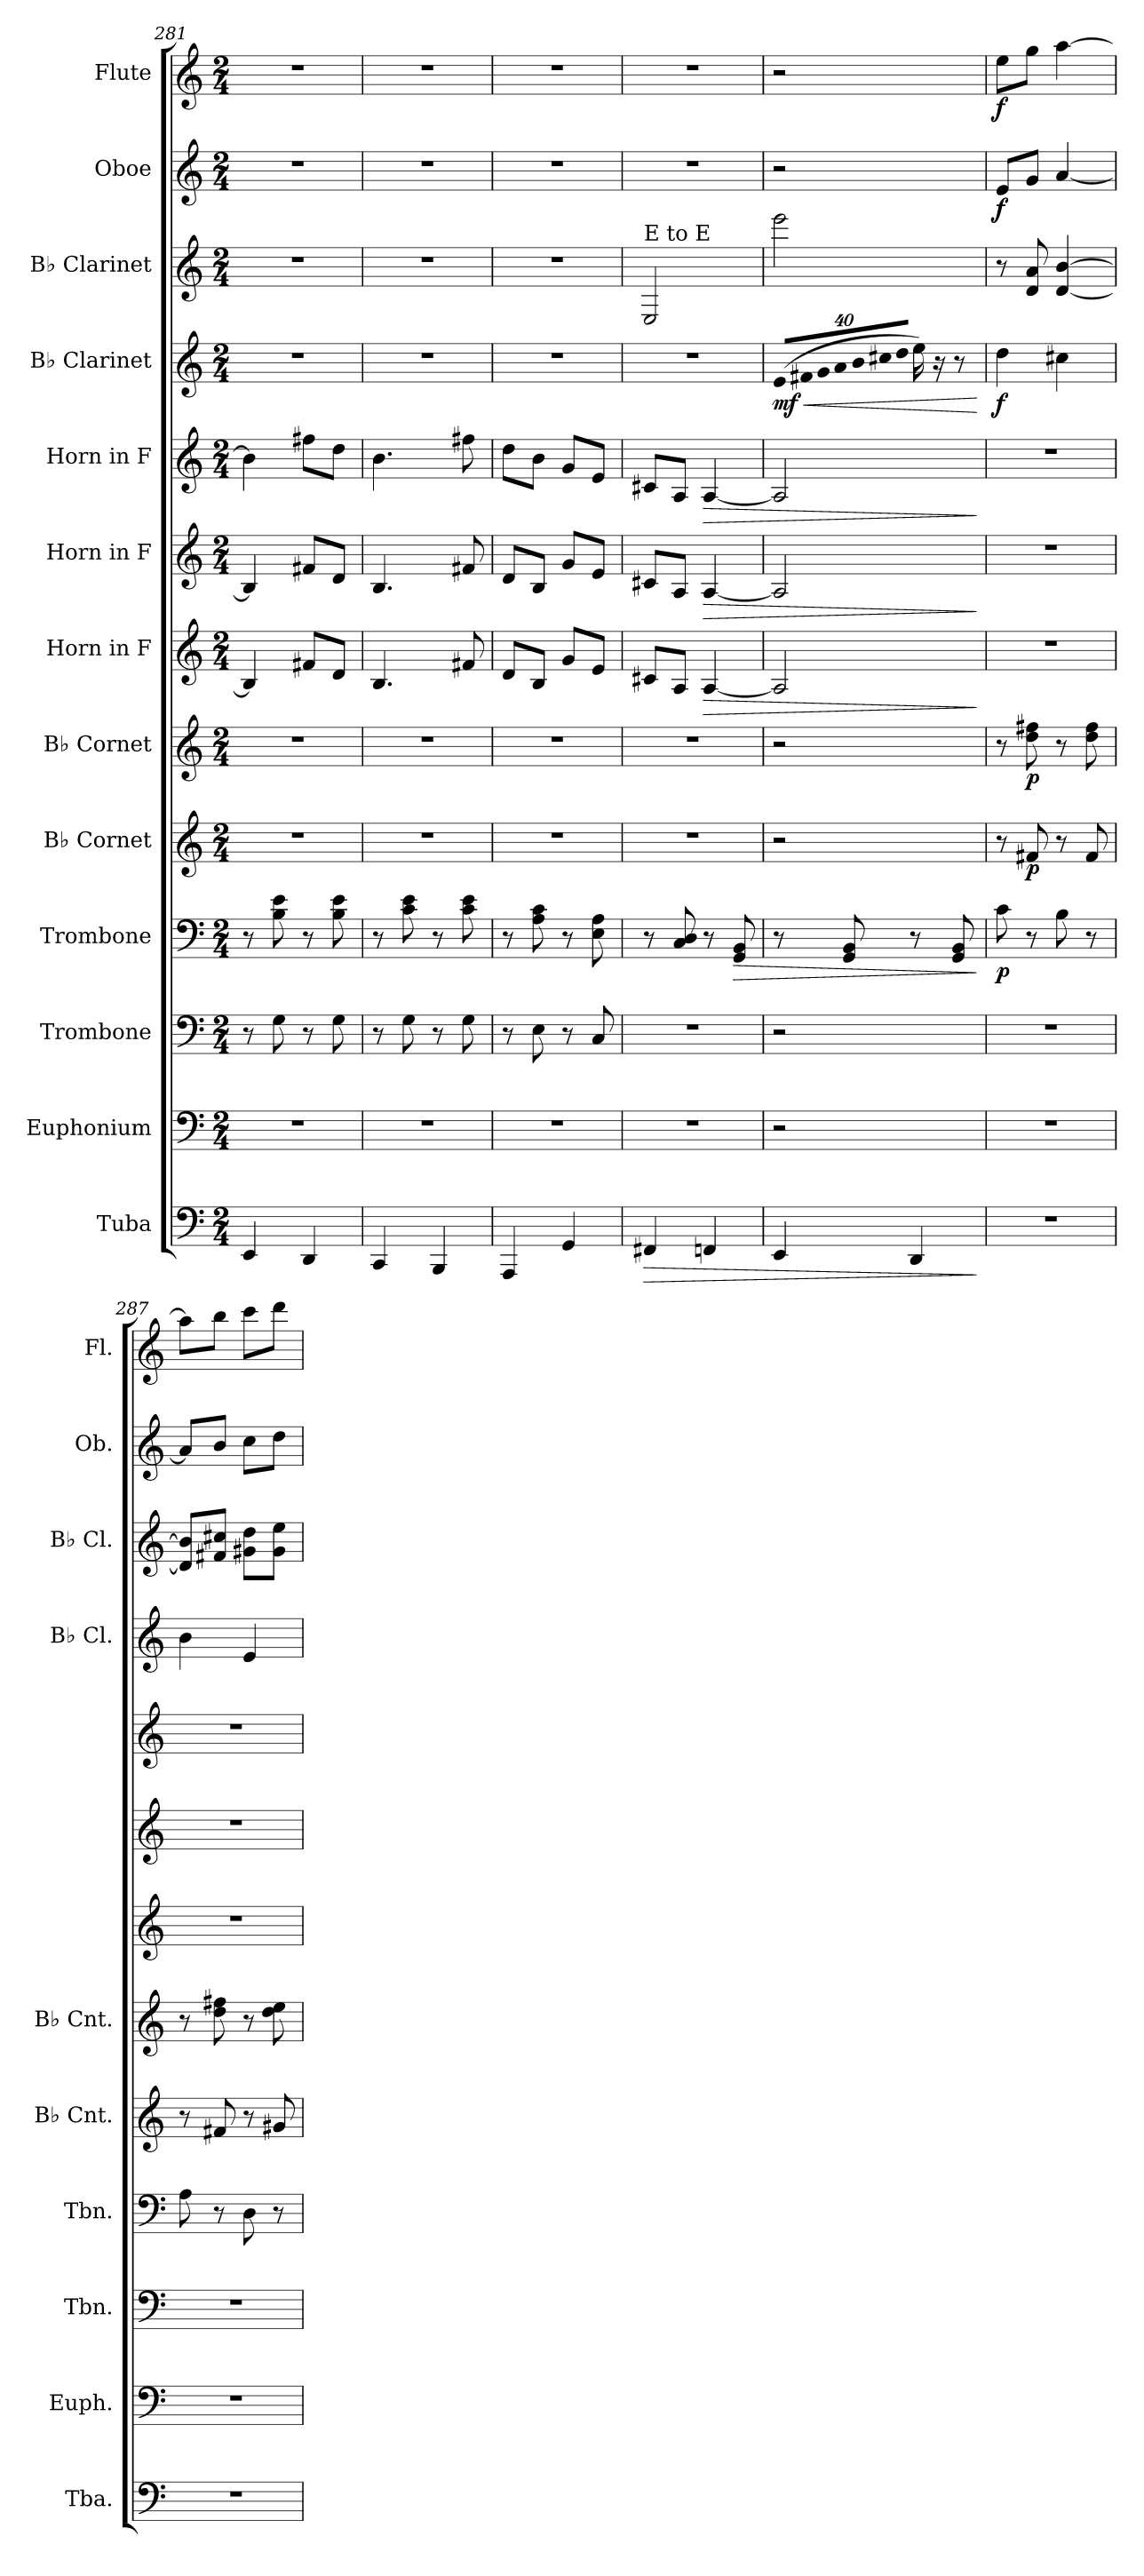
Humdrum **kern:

**kern	**dynam	**kern	**kern	**kern	**dynam	**kern	**dynam	**kern	**dynam	**kern	**dynam	**kern	**dynam	**kern	**dynam	**kern	**dynam	**kern	**kern	**dynam	**kern	**dynam
*part13	*part13	*part12	*part11	*part10	*part10	*part9	*part9	*part8	*part8	*part7	*part7	*part6	*part6	*part5	*part5	*part4	*part4	*part3	*part2	*part2	*part1	*part1
*staff13	*staff13	*staff12	*staff11	*staff10	*staff10	*staff9	*staff9	*staff8	*staff8	*staff7	*staff7	*staff6	*staff6	*staff5	*staff5	*staff4	*staff4	*staff3	*staff2	*staff2	*staff1	*staff1
*I"Tuba	*	*I"Euphonium	*I"Trombone	*I"Trombone	*	*I"B♭ Cornet	*	*I"B♭ Cornet	*	*I"Horn in F	*	*I"Horn in F	*	*I"Horn in F	*	*I"B♭ Clarinet	*	*I"B♭ Clarinet	*I"Oboe	*	*I"Flute	*
*I'Tba.	*	*I'Euph.	*I'Tbn.	*I'Tbn.	*	*I'B♭ Cnt.	*	*I'B♭ Cnt.	*	*	*	*	*	*	*	*I'B♭ Cl.	*	*I'B♭ Cl.	*I'Ob.	*	*I'Fl.	*
*clefF4	*	*clefF4	*clefF4	*clefF4	*	*clefG2	*	*clefG2	*	*clefG2	*	*clefG2	*	*clefG2	*	*clefG2	*	*clefG2	*clefG2	*	*clefG2	*
*	*	*	*	*	*	*ITrd1c2	*	*ITrd1c2	*	*ITrd4c7	*	*ITrd4c7	*	*ITrd4c7	*	*ITrd1c2	*	*ITrd1c2	*	*	*	*
*k[]	*	*k[]	*k[]	*k[]	*	*k[b-e-]	*	*k[b-e-]	*	*k[b-]	*	*k[b-]	*	*k[b-]	*	*k[b-e-]	*	*k[b-e-]	*k[]	*	*k[]	*
*M2/4	*	*M2/4	*M2/4	*M2/4	*	*M2/4	*	*M2/4	*	*M2/4	*	*M2/4	*	*M2/4	*	*M2/4	*	*M2/4	*M2/4	*	*M2/4	*
=281	=281	=281	=281	=281	=281	=281	=281	=281	=281	=281	=281	=281	=281	=281	=281	=281	=281	=281	=281	=281	=281	=281
4EE/	.	2r	8r	8r	.	2r	.	2r	.	4E/]	.	4E/]	.	4e\]	.	2r	.	2r	2r	.	2r	.
.	.	.	8G\	8B\ 8e\	.	.	.	.	.	.	.	.	.	.	.	.	.	.	.	.	.	.
4DD/	.	.	8r	8r	.	.	.	.	.	8Bn/L	.	8Bn/L	.	8bn\L	.	.	.	.	.	.	.	.
.	.	.	8G\	8B\ 8e\	.	.	.	.	.	8G/J	.	8G/J	.	8g\J	.	.	.	.	.	.	.	.
=282	=282	=282	=282	=282	=282	=282	=282	=282	=282	=282	=282	=282	=282	=282	=282	=282	=282	=282	=282	=282	=282	=282
4CC/	.	2r	8r	8r	.	2r	.	2r	.	4.E/	.	4.E/	.	4.e\	.	2r	.	2r	2r	.	2r	.
.	.	.	8G\	8c\ 8e\	.	.	.	.	.	.	.	.	.	.	.	.	.	.	.	.	.	.
4BBB/	.	.	8r	8r	.	.	.	.	.	.	.	.	.	.	.	.	.	.	.	.	.	.
.	.	.	8G\	8c\ 8e\	.	.	.	.	.	8Bn/	.	8Bn/	.	8bn\	.	.	.	.	.	.	.	.
=283	=283	=283	=283	=283	=283	=283	=283	=283	=283	=283	=283	=283	=283	=283	=283	=283	=283	=283	=283	=283	=283	=283
4AAA/	.	2r	8r	8r	.	2r	.	2r	.	8G/L	.	8G/L	.	8g\L	.	2r	.	2r	2r	.	2r	.
.	.	.	8E\	8A\ 8c\	.	.	.	.	.	8E/J	.	8E/J	.	8e\J	.	.	.	.	.	.	.	.
4GG/	.	.	8r	8r	.	.	.	.	.	8c/L	.	8c/L	.	8c/L	.	.	.	.	.	.	.	.
.	.	.	8C/	8E\ 8A\	.	.	.	.	.	8A/J	.	8A/J	.	8A/J	.	.	.	.	.	.	.	.
=284	=284	=284	=284	=284	=284	=284	=284	=284	=284	=284	=284	=284	=284	=284	=284	=284	=284	=284	=284	=284	=284	=284
!	!	!	!	!	!	!	!	!	!	!	!	!	!	!	!	!	!	!LO:TX:a:t=E to E	!	!	!	!
!	!LO:HP:b	!	!	!	!	!	!	!	!	!	!	!	!	!	!	!	!	!	!	!	!	!
4FF#X/	>	2r	2r	8r	.	2r	.	2r	.	8F#X/L	.	8F#X/L	.	8F#X/L	.	2r	.	2D/	2r	.	2r	.
.	.	.	.	8C/ 8D/	.	.	.	.	.	8D/J	.	8D/J	.	8D/J	.	.	.	.	.	.	.	.
!	!	!	!	!	!	!	!	!	!	!	!LO:HP:b	!	!LO:HP:b	!	!LO:HP:b	!	!	!	!	!	!	!
4FFn/	.	.	.	8r	.	.	.	.	.	[4D/	>	[4D/	>	[4D/	>	.	.	.	.	.	.	.
!	!	!	!	!	!LO:HP:b	!	!	!	!	!	!	!	!	!	!	!	!	!	!	!	!	!
.	.	.	.	8GG/ 8BB/	>	.	.	.	.	.	.	.	.	.	.	.	.	.	.	.	.	.
=285	=285	=285	=285	=285	=285	=285	=285	=285	=285	=285	=285	=285	=285	=285	=285	=285	=285	=285	=285	=285	=285	=285
*	*	*	*	*	*	*	*	*	*	*	*	*	*	*	*	*Xbrackettup	*	*	*	*	*	*
!	!	!	!	!	!	!	!	!	!	!	!	!	!	!	!	!LO:N:vis=16	!LO:HP:b	!	!	!	!	!
!	!	!	!	!	!	!	!	!	!	!	!	!	!	!	!	!	!LO:DY:n=1:b	!	!	!	!	!
4EE/	.	2r	2r	8r	.	2r	.	2r	.	2D/]	.	2D/]	.	2D/]	.	(640%23d/LL	< mf	2ddd\	2r	.	2r	.
!	!	!	!	!	!	!	!	!	!	!	!	!	!	!	!	!LO:N:vis=16	!	!	!	!	!	!
.	.	.	.	.	.	.	.	.	.	.	.	.	.	.	.	640%23en/	.	.	.	.	.	.
!	!	!	!	!	!	!	!	!	!	!	!	!	!	!	!	!LO:N:vis=16	!	!	!	!	!	!
.	.	.	.	.	.	.	.	.	.	.	.	.	.	.	.	640%23f/	.	.	.	.	.	.
!	!	!	!	!	!	!	!	!	!	!	!	!	!	!	!	!LO:N:vis=16	!	!	!	!	!	!
.	.	.	.	.	.	.	.	.	.	.	.	.	.	.	.	640%23g/	.	.	.	.	.	.
.	.	.	.	8GG/ 8BB/	.	.	.	.	.	.	.	.	.	.	.	.	.	.	.	.	.	.
!	!	!	!	!	!	!	!	!	!	!	!	!	!	!	!	!LO:N:vis=16	!	!	!	!	!	!
.	.	.	.	.	.	.	.	.	.	.	.	.	.	.	.	640%23a/	.	.	.	.	.	.
!	!	!	!	!	!	!	!	!	!	!	!	!	!	!	!	!LO:N:vis=16	!	!	!	!	!	!
.	.	.	.	.	.	.	.	.	.	.	.	.	.	.	.	640%23bn/	.	.	.	.	.	.
!	!	!	!	!	!	!	!	!	!	!	!	!	!	!	!	!LO:N:vis=16	!	!	!	!	!	!
.	.	.	.	.	.	.	.	.	.	.	.	.	.	.	.	640%23cc/JJ	.	.	.	.	.	.
4DD/	.	.	.	8r	.	.	.	.	.	.	.	.	.	.	.	.	.	.	.	.	.	.
.	.	.	.	.	.	.	.	.	.	.	.	.	.	.	.	16dd\)	.	.	.	.	.	.
.	.	.	.	.	.	.	.	.	.	.	.	.	.	.	.	16r	.	.	.	.	.	.
.	.	.	.	8GG/ 8BB/	.	.	.	.	.	.	.	.	.	.	.	.	.	.	.	.	.	.
.	.	.	.	.	.	.	.	.	.	.	.	.	.	.	.	8r	.	.	.	.	.	.
640ryy	]	640ryy	640ryy	640ryy	]	640ryy	.	640ryy	.	640ryy	]	640ryy	]	640ryy	]	.	.	640ryy	640ryy	.	640ryy	.
.	.	.	.	.	.	.	.	.	.	.	.	.	.	.	.	.	[	.	.	.	.	.
!!LO:PB:g=z
=286	=286	=286	=286	=286	=286	=286	=286	=286	=286	=286	=286	=286	=286	=286	=286	=286	=286	=286	=286	=286	=286	=286
!	!	!	!	!	!LO:DY:b	!	!	!	!	!	!	!	!	!	!	!	!LO:DY:b	!	!	!LO:DY:b	!	!LO:DY:b
2r	.	2r	2r	8c\	p	8r	.	8r	.	2r	.	2r	.	2r	.	4cc\	f	8r	8e/L	f	8ee\L	f
!	!	!	!	!	!	!	!LO:DY:b	!	!LO:DY:b	!	!	!	!	!	!	!	!	!	!	!	!	!
.	.	.	.	8r	.	8en/	p	8cc\ 8een\	p	.	.	.	.	.	.	.	.	8c/ 8g/	8g/J	.	8gg\J	.
.	.	.	.	8B\	.	8r	.	8r	.	.	.	.	.	.	.	4bn\	.	[4c/ [4a/	[4a/	.	[4aa\	.
.	.	.	.	8r	.	8e/	.	8cc\ 8ee\	.	.	.	.	.	.	.	.	.	.	.	.	.	.
=287	=287	=287	=287	=287	=287	=287	=287	=287	=287	=287	=287	=287	=287	=287	=287	=287	=287	=287	=287	=287	=287	=287
2r	.	2r	2r	8A\	.	8r	.	8r	.	2r	.	2r	.	2r	.	4a\	.	8c/] 8a/]L	8a/L]	.	8aa\L]	.
.	.	.	.	8r	.	8en/	.	8cc\ 8een\	.	.	.	.	.	.	.	.	.	8en/ 8bn/J	8b/J	.	8bb\J	.
.	.	.	.	8D\	.	8r	.	8r	.	.	.	.	.	.	.	4d/	.	8f#X\ 8cc\L	8cc\L	.	8ccc\L	.
.	.	.	.	8r	.	8f#X/	.	8cc\ 8dd\	.	.	.	.	.	.	.	.	.	8f#\ 8dd\J	8dd\J	.	8ddd\J	.
=	=	=	=	=	=	=	=	=	=	=	=	=	=	=	=	=	=	=	=	=	=	=
*-	*-	*-	*-	*-	*-	*-	*-	*-	*-	*-	*-	*-	*-	*-	*-	*-	*-	*-	*-	*-	*-	*-
